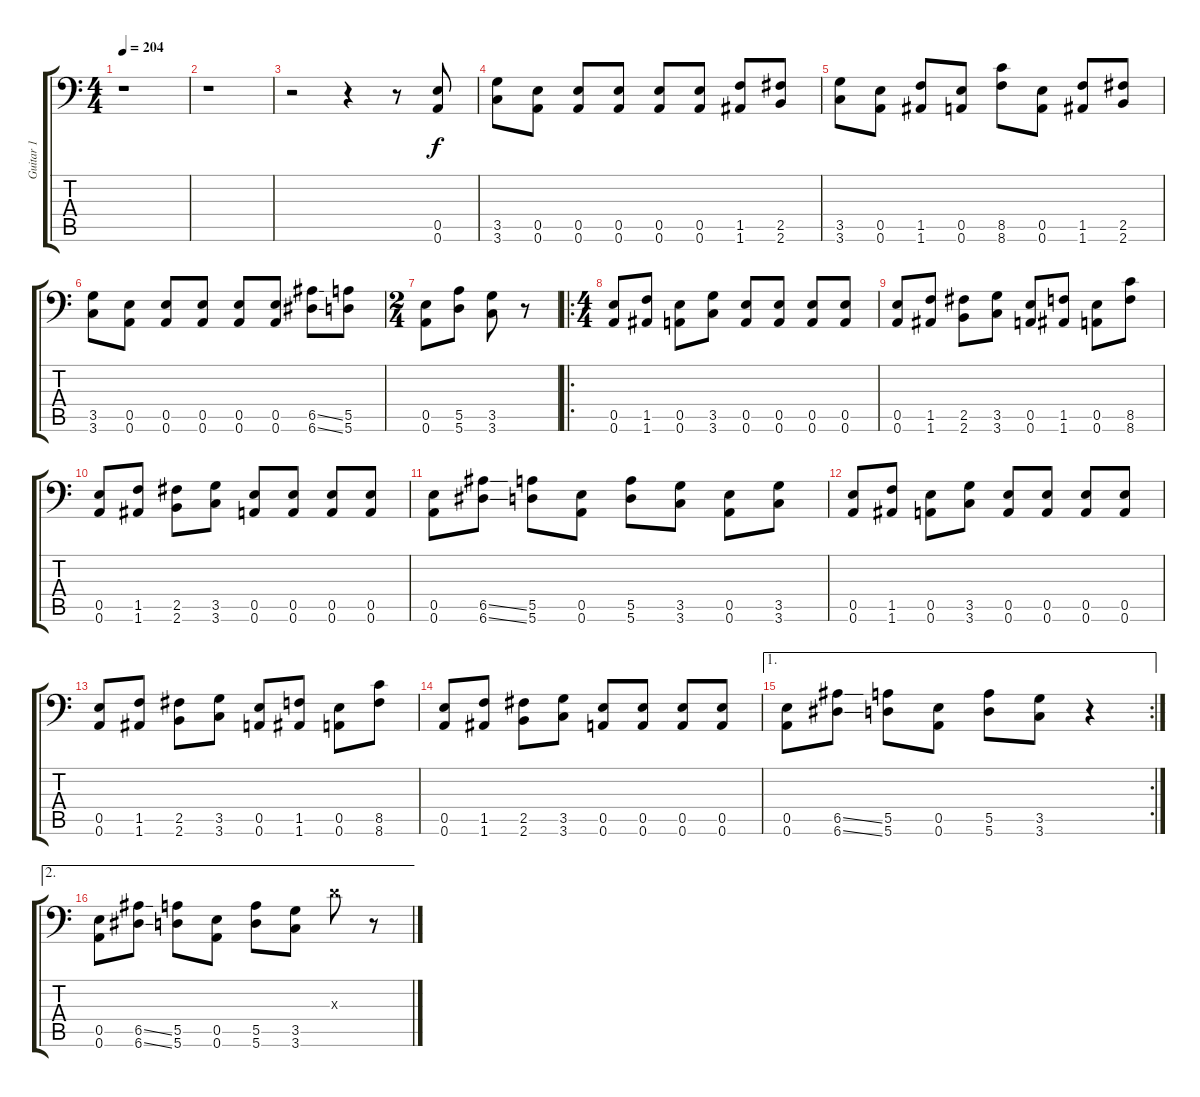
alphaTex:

\track ("Guitar 1" "Guitar 1") {instrument distortionguitar}
\staff {score tabs}
\tuning (B3 Gb3 D3 A2 E2 A1) {hide}
\ts (4 4)
\tempo 204
\clef f4
\ks c
r.1{dy f} |
r.1 |
r.2 r.4 r.8 (0.5 0.6).8 |
(3.5 3.6).8 (0.5 0.6).8 (0.5 0.6).8 (0.5 0.6).8 (0.5 0.6).8 (0.5 0.6).8 (1.5 1.6).8 (2.5 2.6).8 |
(3.5 3.6).8 (0.5 0.6).8 (1.5 1.6).8 (0.5 0.6).8 (8.5 8.6).8 (0.5 0.6).8 (1.5 1.6).8 (2.5 2.6).8 |
(3.5 3.6).8 (0.5 0.6).8 (0.5 0.6).8 (0.5 0.6).8 (0.5 0.6).8 (0.5 0.6).8 (6.5{ss} 6.6{ss}).8 (5.5 5.6).8 |
\ts (2 4)
(0.5 0.6).8 (5.5 5.6).8 (3.5 3.6).8 r.8 |
\ro
\ts (4 4)
(0.5 0.6).8 (1.5 1.6).8 (0.5 0.6).8 (3.5 3.6).8 (0.5 0.6).8 (0.5 0.6).8 (0.5 0.6).8 (0.5 0.6).8 |
(0.5 0.6).8 (1.5 1.6).8 (2.5 2.6).8 (3.5 3.6).8 (0.5 0.6).8 (1.5 1.6).8 (0.5 0.6).8 (8.5 8.6).8 |
(0.5 0.6).8 (1.5 1.6).8 (2.5 2.6).8 (3.5 3.6).8 (0.5 0.6).8 (0.5 0.6).8 (0.5 0.6).8 (0.5 0.6).8 |
(0.5 0.6).8 (6.5{ss} 6.6{ss}).8 (5.5 5.6).8 (0.5 0.6).8 (5.5 5.6).8 (3.5 3.6).8 (0.5 0.6).8 (3.5 3.6).8 |
(0.5 0.6).8 (1.5 1.6).8 (0.5 0.6).8 (3.5 3.6).8 (0.5 0.6).8 (0.5 0.6).8 (0.5 0.6).8 (0.5 0.6).8 |
(0.5 0.6).8 (1.5 1.6).8 (2.5 2.6).8 (3.5 3.6).8 (0.5 0.6).8 (1.5 1.6).8 (0.5 0.6).8 (8.5 8.6).8 |
(0.5 0.6).8 (1.5 1.6).8 (2.5 2.6).8 (3.5 3.6).8 (0.5 0.6).8 (0.5 0.6).8 (0.5 0.6).8 (0.5 0.6).8 |
\ae 1
\rc 2
(0.5 0.6).8 (6.5{ss} 6.6{ss}).8 (5.5 5.6).8 (0.5 0.6).8 (5.5 5.6).8 (3.5 3.6).8 r.4 |
\ae 2
(0.5 0.6).8 (6.5{ss} 6.6{ss}).8 (5.5 5.6).8 (0.5 0.6).8 (5.5 5.6).8 (3.5 3.6).8 0.3{x}.8 r.8
